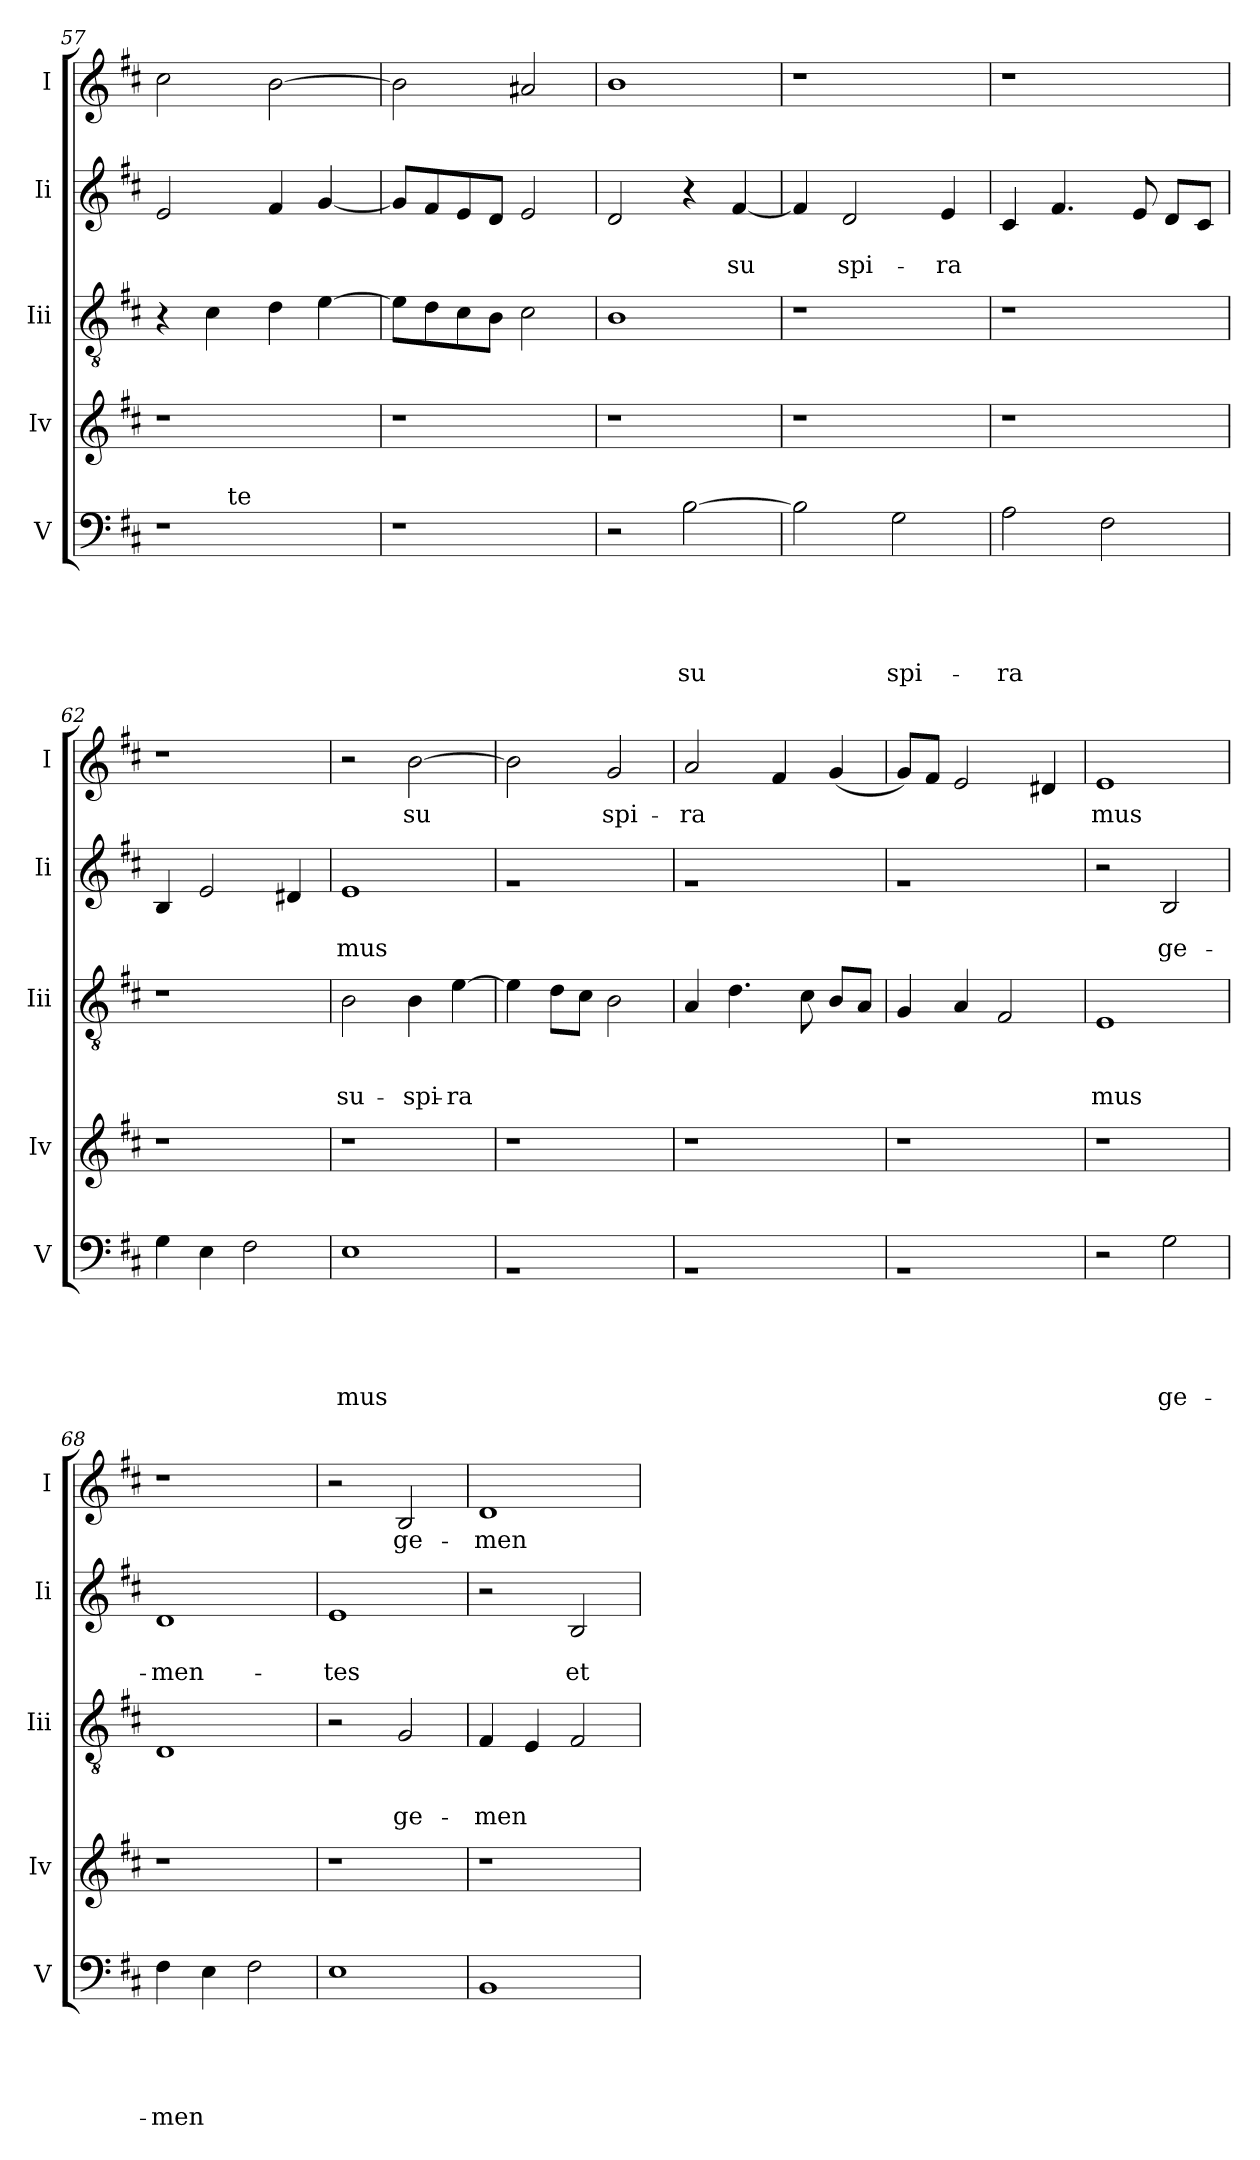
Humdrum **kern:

**kern	**text	**text	**text	**text	**text	**kern	**kern	**text	**text	**text	**kern	**text	**text	**kern	**text
*part5	*part5	*part5	*part5	*part5	*part5	*part4	*part3	*part3	*part3	*part3	*part2	*part2	*part2	*part1	*part1
*staff5	*staff5	*staff5	*staff5	*staff5	*staff5	*staff4	*staff3	*staff3	*staff3	*staff3	*staff2	*staff2	*staff2	*staff1	*staff1
*I"V	*	*	*	*	*	*I"Iv	*I"Iii	*	*	*	*I"Ii	*	*	*I"I	*
*I'V	*	*	*	*	*	*I'Iv	*I'Iii	*	*	*	*I'Ii	*	*	*I'I	*
*clefF4	*	*	*	*	*	*clefG2	*clefGv2	*	*	*	*clefG2	*	*	*clefG2	*
*k[f#c#]	*	*	*	*	*	*k[f#c#]	*k[f#c#]	*	*	*	*k[f#c#]	*	*	*k[f#c#]	*
*D:	*	*	*	*	*	*D:	*D:	*	*	*	*D:	*	*	*D:	*
=57	=57	=57	=57	=57	=57	=57	=57	=57	=57	=57	=57	=57	=57	=57	=57
*^	*	*	*	*	*	*	*	*	*	*	*	*	*	*	*
1r	4ryy	.	.	.	.	.	1r	4r	.	.	.	2e/	.	.	2cc#\	.
.	16ryy	.	.	.	.	.	.	4c#\	.	.	.	.	.	.	.	.
!	!LO:TX:a:t=te	!	!	!	!	!	!	!	!	!	!	!	!	!	!	!
.	2ryy	.	.	.	.	.	.	.	.	.	.	.	.	.	.	.
.	.	.	.	.	.	.	.	4d\	.	.	.	4f#/	.	.	[>2b\	.
.	.	.	.	.	.	.	.	[>4e\	.	.	.	[<4g/	.	.	.	.
.	8.ryy	.	.	.	.	.	.	.	.	.	.	.	.	.	.	.
*v	*v	*	*	*	*	*	*	*	*	*	*	*	*	*	*	*
=58	=58	=58	=58	=58	=58	=58	=58	=58	=58	=58	=58	=58	=58	=58	=58
1r	.	.	.	.	.	1r	8e\L]	.	.	.	8g/L]	.	.	2b\]	.
.	.	.	.	.	.	.	8d\	.	.	.	8f#/	.	.	.	.
.	.	.	.	.	.	.	8c#\	.	.	.	8e/	.	.	.	.
.	.	.	.	.	.	.	8B\J	.	.	.	8d/J	.	.	.	.
.	.	.	.	.	.	.	2c#\	.	.	.	2e/	.	.	2a#X/	.
=59	=59	=59	=59	=59	=59	=59	=59	=59	=59	=59	=59	=59	=59	=59	=59
2r	.	.	.	.	.	1r	1B	.	.	.	2d/	.	.	1b	.
!	!	!	!	!	!LO:LY:b	!	!	!	!	!	!	!	!	!	!
[<2B\	.	.	.	.	su	.	.	.	.	.	4r	.	.	.	.
!	!	!	!	!	!	!	!	!	!	!	!	!	!LO:LY:b	!	!
.	.	.	.	.	.	.	.	.	.	.	[<4f#/	.	su	.	.
!!LO:LB:g=z
=60	=60	=60	=60	=60	=60	=60	=60	=60	=60	=60	=60	=60	=60	=60	=60
2B\]	.	.	.	.	.	1r	1r	.	.	.	4f#/]	.	.	1r	.
!	!	!	!	!	!	!	!	!	!	!	!	!	!LO:LY:b	!	!
.	.	.	.	.	.	.	.	.	.	.	2d/	.	spi-	.	.
!	!	!	!	!	!LO:LY:b	!	!	!	!	!	!	!	!	!	!
2G\	.	.	.	.	spi-	.	.	.	.	.	.	.	.	.	.
!	!	!	!	!	!	!	!	!	!	!	!	!	!LO:LY:b	!	!
.	.	.	.	.	.	.	.	.	.	.	4e/	.	-ra	.	.
=61	=61	=61	=61	=61	=61	=61	=61	=61	=61	=61	=61	=61	=61	=61	=61
!	!	!	!	!	!LO:LY:b	!	!	!	!	!	!	!	!	!	!
2A\	.	.	.	.	-ra	1r	1r	.	.	.	4c#/	.	.	1r	.
.	.	.	.	.	.	.	.	.	.	.	4.f#/	.	.	.	.
2F#\	.	.	.	.	.	.	.	.	.	.	.	.	.	.	.
.	.	.	.	.	.	.	.	.	.	.	8e/	.	.	.	.
.	.	.	.	.	.	.	.	.	.	.	8d/L	.	.	.	.
.	.	.	.	.	.	.	.	.	.	.	8c#/J	.	.	.	.
=62	=62	=62	=62	=62	=62	=62	=62	=62	=62	=62	=62	=62	=62	=62	=62
4G\	.	.	.	.	.	1r	1r	.	.	.	4B/	.	.	1r	.
4E\	.	.	.	.	.	.	.	.	.	.	2e/	.	.	.	.
2F#\	.	.	.	.	.	.	.	.	.	.	.	.	.	.	.
.	.	.	.	.	.	.	.	.	.	.	4d#X/	.	.	.	.
=63	=63	=63	=63	=63	=63	=63	=63	=63	=63	=63	=63	=63	=63	=63	=63
!	!	!	!	!	!LO:LY:b	!	!	!	!	!LO:LY:b	!	!	!LO:LY:b	!	!
1E	.	.	.	.	mus	1r	2B\	.	.	su-	1e	.	mus	2r	.
!	!	!	!	!	!	!	!	!	!	!LO:LY:b	!	!	!	!	!LO:LY:b
.	.	.	.	.	.	.	4B\	.	.	-spi-	.	.	.	[>2b\	su
!	!	!	!	!	!	!	!	!	!	!LO:LY:b:rj	!	!	!	!	!
.	.	.	.	.	.	.	[>4e\	.	.	-ra	.	.	.	.	.
=64	=64	=64	=64	=64	=64	=64	=64	=64	=64	=64	=64	=64	=64	=64	=64
1rC	.	.	.	.	.	1r	4e\]	.	.	.	1ra	.	.	2b\]	.
.	.	.	.	.	.	.	8d\L	.	.	.	.	.	.	.	.
.	.	.	.	.	.	.	8c#\J	.	.	.	.	.	.	.	.
!	!	!	!	!	!	!	!	!	!	!	!	!	!	!	!LO:LY:b
.	.	.	.	.	.	.	2B\	.	.	.	.	.	.	2g/	spi-
=65	=65	=65	=65	=65	=65	=65	=65	=65	=65	=65	=65	=65	=65	=65	=65
!	!	!	!	!	!	!	!	!	!	!	!	!	!	!	!LO:LY:b
1rC	.	.	.	.	.	1r	4A/	.	.	.	1ra	.	.	2a/	-ra
.	.	.	.	.	.	.	4.d\	.	.	.	.	.	.	.	.
.	.	.	.	.	.	.	.	.	.	.	.	.	.	4f#/	.
.	.	.	.	.	.	.	8c#\	.	.	.	.	.	.	.	.
.	.	.	.	.	.	.	8B/L	.	.	.	.	.	.	(<4g/	.
.	.	.	.	.	.	.	8A/J	.	.	.	.	.	.	.	.
=66	=66	=66	=66	=66	=66	=66	=66	=66	=66	=66	=66	=66	=66	=66	=66
1rC	.	.	.	.	.	1r	4G/	.	.	.	1ra	.	.	8g/L)	.
.	.	.	.	.	.	.	.	.	.	.	.	.	.	8f#/J	.
.	.	.	.	.	.	.	4A/	.	.	.	.	.	.	2e/	.
.	.	.	.	.	.	.	2F#/	.	.	.	.	.	.	.	.
.	.	.	.	.	.	.	.	.	.	.	.	.	.	4d#X/	.
=67	=67	=67	=67	=67	=67	=67	=67	=67	=67	=67	=67	=67	=67	=67	=67
!	!	!	!	!	!	!	!	!	!	!LO:LY:b	!	!	!	!	!LO:LY:b
2r	.	.	.	.	.	1r	1E	.	.	mus	2r	.	.	1e	mus
!	!	!	!	!	!LO:LY:b	!	!	!	!	!	!	!	!LO:LY:b	!	!
2G\	.	.	.	.	ge-	.	.	.	.	.	2B/	.	ge-	.	.
!!LO:LB:g=z
=68	=68	=68	=68	=68	=68	=68	=68	=68	=68	=68	=68	=68	=68	=68	=68
!	!	!	!	!	!LO:LY:b	!	!	!	!	!	!	!	!LO:LY:b	!	!
4F#\	.	.	.	.	-men	1r	1D	.	.	.	1d	.	-men-	1r	.
4E\	.	.	.	.	.	.	.	.	.	.	.	.	.	.	.
2F#\	.	.	.	.	.	.	.	.	.	.	.	.	.	.	.
=69	=69	=69	=69	=69	=69	=69	=69	=69	=69	=69	=69	=69	=69	=69	=69
!	!	!	!	!	!	!	!	!	!	!	!	!	!LO:LY:b	!	!
1E	.	.	.	.	.	1r	2r	.	.	.	1e	.	-tes	2r	.
!	!	!	!	!	!	!	!	!	!	!LO:LY:b	!	!	!	!	!LO:LY:b
.	.	.	.	.	.	.	2G/	.	.	ge-	.	.	.	2B/	ge-
=70	=70	=70	=70	=70	=70	=70	=70	=70	=70	=70	=70	=70	=70	=70	=70
!	!	!	!	!	!	!	!	!	!	!LO:LY:b	!	!	!	!	!LO:LY:b
1BB	.	.	.	.	.	1r	4F#/	.	.	-men	2r	.	.	1d	-men-
.	.	.	.	.	.	.	4E/	.	.	.	.	.	.	.	.
!	!	!	!	!	!	!	!	!	!	!	!	!	!LO:LY:b	!	!
.	.	.	.	.	.	.	2F#/	.	.	.	2B/	.	et	.	.
=	=	=	=	=	=	=	=	=	=	=	=	=	=	=	=
*-	*-	*-	*-	*-	*-	*-	*-	*-	*-	*-	*-	*-	*-	*-	*-
